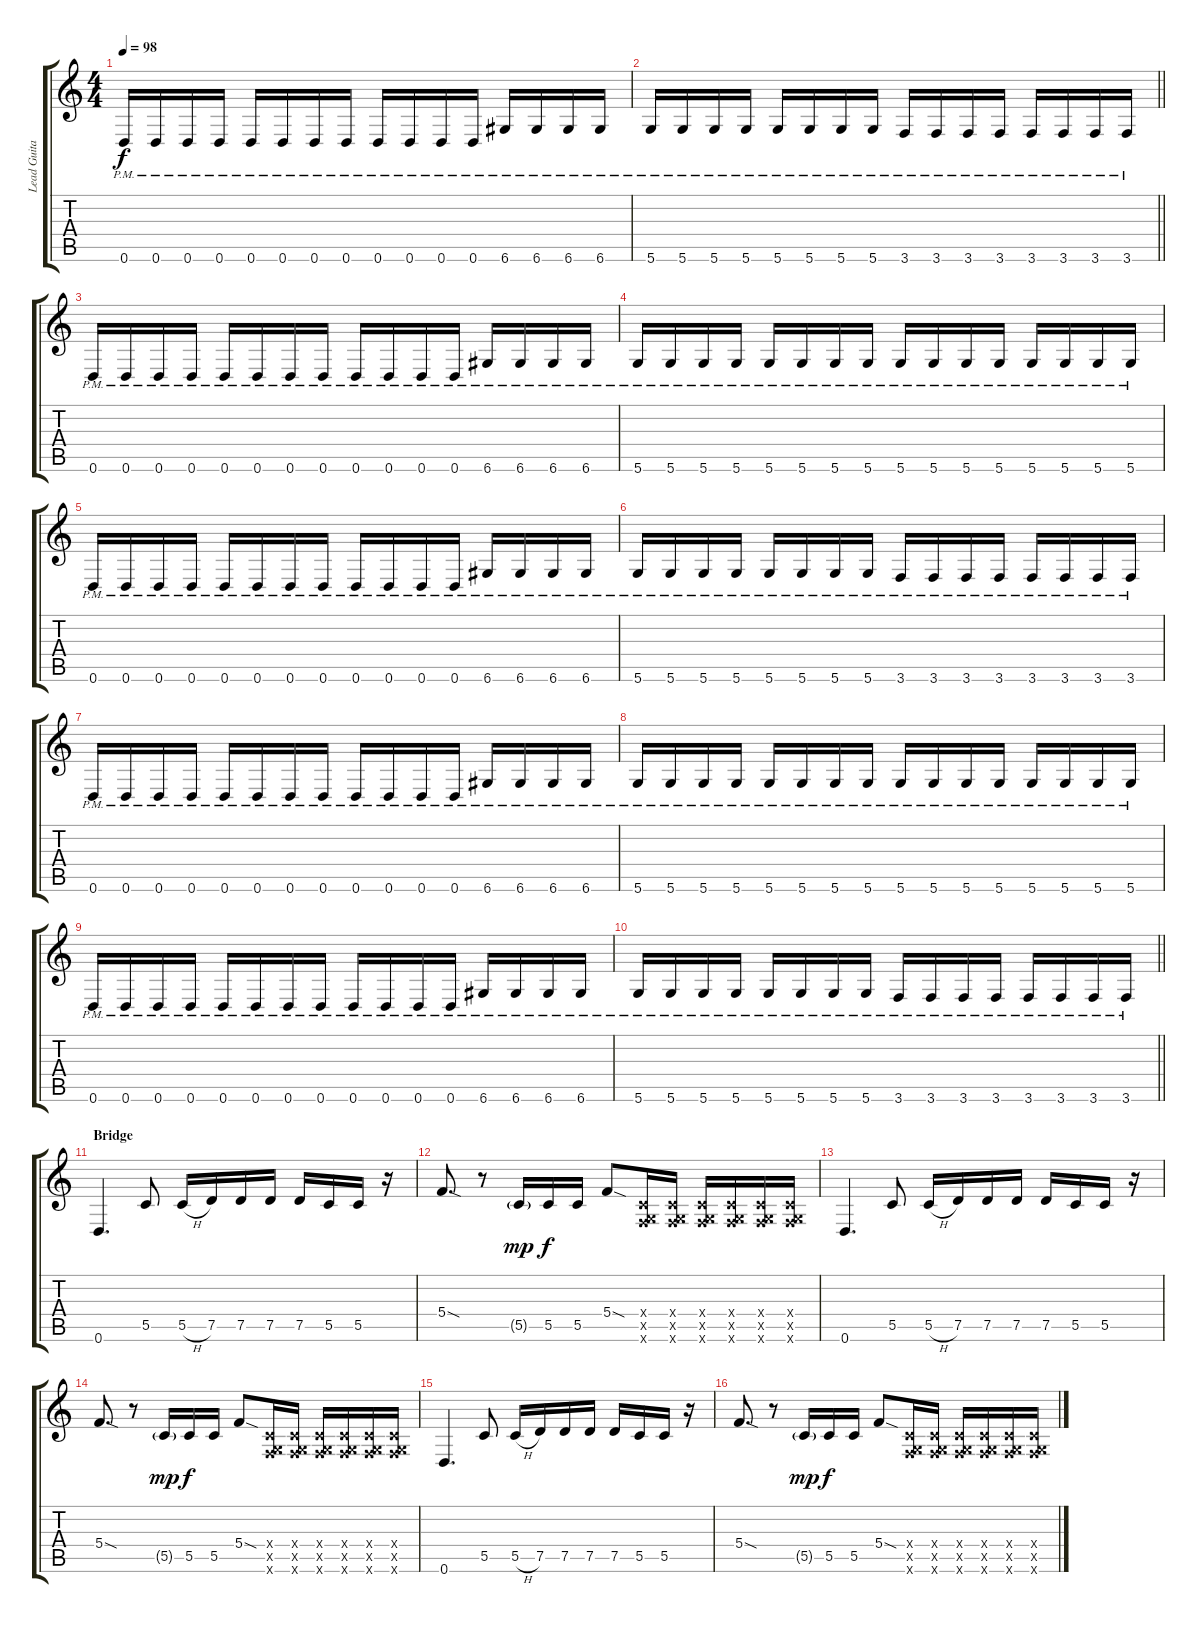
\track ("Lead Guitar " "Lead Guita") {instrument distortionguitar bank 32}
\staff {score tabs}
\tuning (D4 A3 F3 C3 G2 D2) {hide}
\ts (4 4)
\tempo 98
\clef g2
\ks c
0.6{pm}.16{dy f} 0.6{pm}.16 0.6{pm}.16 0.6{pm}.16 0.6{pm}.16 0.6{pm}.16 0.6{pm}.16 0.6{pm}.16 0.6{pm}.16 0.6{pm}.16 0.6{pm}.16 0.6{pm}.16 6.6{pm}.16 6.6{pm}.16 6.6{pm}.16 6.6{pm}.16 |
\barLineRight lightlight
5.6{pm}.16 5.6{pm}.16 5.6{pm}.16 5.6{pm}.16 5.6{pm}.16 5.6{pm}.16 5.6{pm}.16 5.6{pm}.16 3.6{pm}.16 3.6{pm}.16 3.6{pm}.16 3.6{pm}.16 3.6{pm}.16 3.6{pm}.16 3.6{pm}.16 3.6{pm}.16 |
0.6{pm}.16 0.6{pm}.16 0.6{pm}.16 0.6{pm}.16 0.6{pm}.16 0.6{pm}.16 0.6{pm}.16 0.6{pm}.16 0.6{pm}.16 0.6{pm}.16 0.6{pm}.16 0.6{pm}.16 6.6{pm}.16 6.6{pm}.16 6.6{pm}.16 6.6{pm}.16 |
5.6{pm}.16 5.6{pm}.16 5.6{pm}.16 5.6{pm}.16 5.6{pm}.16 5.6{pm}.16 5.6{pm}.16 5.6{pm}.16 5.6{pm}.16 5.6{pm}.16 5.6{pm}.16 5.6{pm}.16 5.6{pm}.16 5.6{pm}.16 5.6{pm}.16 5.6{pm}.16 |
0.6{pm}.16 0.6{pm}.16 0.6{pm}.16 0.6{pm}.16 0.6{pm}.16 0.6{pm}.16 0.6{pm}.16 0.6{pm}.16 0.6{pm}.16 0.6{pm}.16 0.6{pm}.16 0.6{pm}.16 6.6{pm}.16 6.6{pm}.16 6.6{pm}.16 6.6{pm}.16 |
5.6{pm}.16 5.6{pm}.16 5.6{pm}.16 5.6{pm}.16 5.6{pm}.16 5.6{pm}.16 5.6{pm}.16 5.6{pm}.16 3.6{pm}.16 3.6{pm}.16 3.6{pm}.16 3.6{pm}.16 3.6{pm}.16 3.6{pm}.16 3.6{pm}.16 3.6{pm}.16 |
0.6{pm}.16 0.6{pm}.16 0.6{pm}.16 0.6{pm}.16 0.6{pm}.16 0.6{pm}.16 0.6{pm}.16 0.6{pm}.16 0.6{pm}.16 0.6{pm}.16 0.6{pm}.16 0.6{pm}.16 6.6{pm}.16 6.6{pm}.16 6.6{pm}.16 6.6{pm}.16 |
5.6{pm}.16 5.6{pm}.16 5.6{pm}.16 5.6{pm}.16 5.6{pm}.16 5.6{pm}.16 5.6{pm}.16 5.6{pm}.16 5.6{pm}.16 5.6{pm}.16 5.6{pm}.16 5.6{pm}.16 5.6{pm}.16 5.6{pm}.16 5.6{pm}.16 5.6{pm}.16 |
0.6{pm}.16 0.6{pm}.16 0.6{pm}.16 0.6{pm}.16 0.6{pm}.16 0.6{pm}.16 0.6{pm}.16 0.6{pm}.16 0.6{pm}.16 0.6{pm}.16 0.6{pm}.16 0.6{pm}.16 6.6{pm}.16 6.6{pm}.16 6.6{pm}.16 6.6{pm}.16 |
\barLineRight lightlight
5.6{pm}.16 5.6{pm}.16 5.6{pm}.16 5.6{pm}.16 5.6{pm}.16 5.6{pm}.16 5.6{pm}.16 5.6{pm}.16 3.6{pm}.16 3.6{pm}.16 3.6{pm}.16 3.6{pm}.16 3.6{pm}.16 3.6{pm}.16 3.6{pm}.16 3.6{pm}.16 |
\section ("" "Bridge")
0.6.4{d} 5.5.8 5.5{h}.16 7.5.16 7.5.16 7.5.16 7.5.16 5.5.16 5.5.16 r.16 |
5.4{sod}.8{d} r.8 5.5{g}.16{dy mp} 5.5.16{dy f} 5.5.16 5.4{sod}.8 (0.4{x} 0.5{x} 3.6{x}).16 (0.4{x} 0.5{x} 3.6{x}).16 (0.4{x} 0.5{x} 3.6{x}).16 (0.4{x} 0.5{x} 3.6{x}).16 (0.4{x} 0.5{x} 3.6{x}).16 (0.4{x} 0.5{x} 3.6{x}).16 |
0.6.4{d} 5.5.8 5.5{h}.16 7.5.16 7.5.16 7.5.16 7.5.16 5.5.16 5.5.16 r.16 |
5.4{sod}.8{d} r.8 5.5{g}.16{dy mp} 5.5.16{dy f} 5.5.16 5.4{sod}.8 (0.4{x} 0.5{x} 3.6{x}).16 (0.4{x} 0.5{x} 3.6{x}).16 (0.4{x} 0.5{x} 3.6{x}).16 (0.4{x} 0.5{x} 3.6{x}).16 (0.4{x} 0.5{x} 3.6{x}).16 (0.4{x} 0.5{x} 3.6{x}).16 |
0.6.4{d} 5.5.8 5.5{h}.16 7.5.16 7.5.16 7.5.16 7.5.16 5.5.16 5.5.16 r.16 |
5.4{sod}.8{d} r.8 5.5{g}.16{dy mp} 5.5.16{dy f} 5.5.16 5.4{sod}.8 (0.4{x} 0.5{x} 3.6{x}).16 (0.4{x} 0.5{x} 3.6{x}).16 (0.4{x} 0.5{x} 3.6{x}).16 (0.4{x} 0.5{x} 3.6{x}).16 (0.4{x} 0.5{x} 3.6{x}).16 (0.4{x} 0.5{x} 3.6{x}).16
